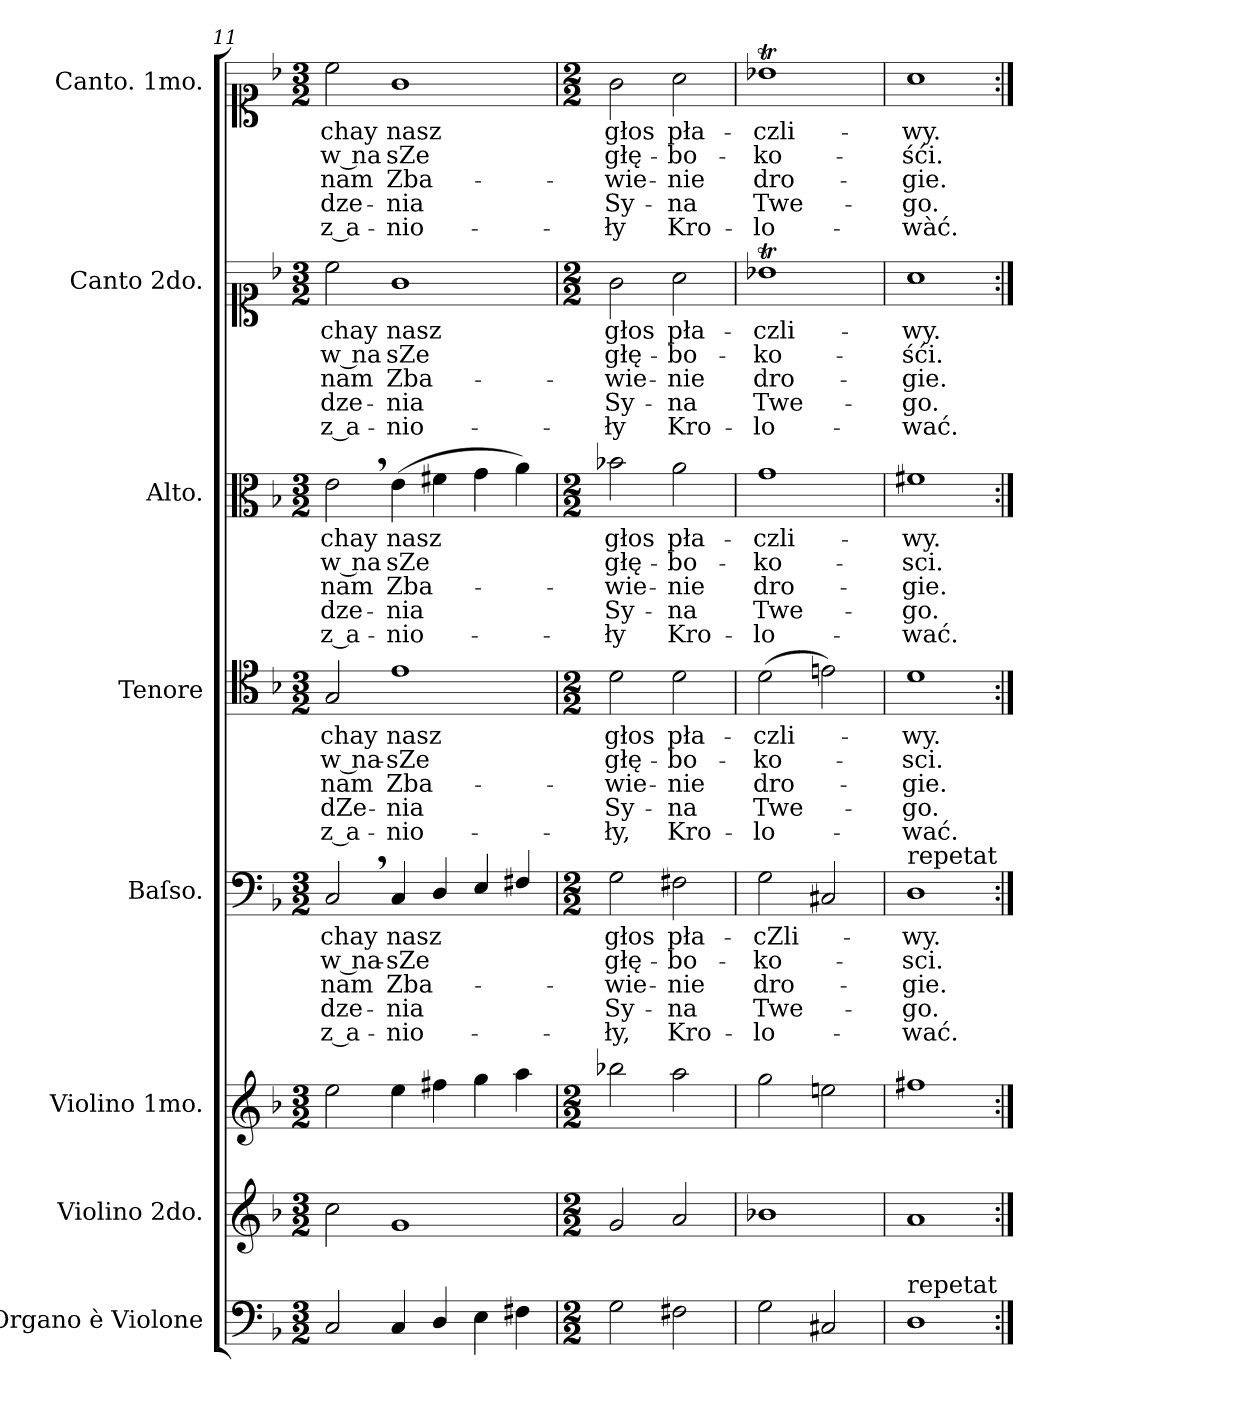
**kern	**kern	**kern	**kern	**text	**text	**text	**text	**text	**kern	**text	**text	**text	**text	**text	**kern	**text	**text	**text	**text	**text	**kern	**text	**text	**text	**text	**text	**kern	**text	**text	**text	**text	**text
*part8	*part7	*part6	*part5	*part5	*part5	*part5	*part5	*part5	*part4	*part4	*part4	*part4	*part4	*part4	*part3	*part3	*part3	*part3	*part3	*part3	*part2	*part2	*part2	*part2	*part2	*part2	*part1	*part1	*part1	*part1	*part1	*part1
*staff8	*staff7	*staff6	*staff5	*staff5	*staff5	*staff5	*staff5	*staff5	*staff4	*staff4	*staff4	*staff4	*staff4	*staff4	*staff3	*staff3	*staff3	*staff3	*staff3	*staff3	*staff2	*staff2	*staff2	*staff2	*staff2	*staff2	*staff1	*staff1	*staff1	*staff1	*staff1	*staff1
*I"Organo è Violone	*I"Violino 2do.	*I"Violino 1mo.	*I"Baſso.	*	*	*	*	*	*I"Tenore	*	*	*	*	*	*I"Alto.	*	*	*	*	*	*I"Canto 2do.	*	*	*	*	*	*I"Canto. 1mo.	*	*	*	*	*
*I'org	*I'vl 2	*I'vl 1	*I'B	*	*	*	*	*	*I'T	*	*	*	*	*	*I'A	*	*	*	*	*	*	*	*	*	*	*	*	*	*	*	*	*
*clefF4	*clefG2	*clefG2	*clefF4	*	*	*	*	*	*clefC4	*	*	*	*	*	*clefC3	*	*	*	*	*	*clefC1	*	*	*	*	*	*clefC1	*	*	*	*	*
*k[b-]	*k[b-]	*k[b-]	*k[b-]	*	*	*	*	*	*k[b-]	*	*	*	*	*	*k[b-]	*	*	*	*	*	*k[b-]	*	*	*	*	*	*k[b-]	*	*	*	*	*
*M3/2	*M3/2	*M3/2	*M3/2	*	*	*	*	*	*M3/2	*	*	*	*	*	*M3/2	*	*	*	*	*	*M3/2	*	*	*	*	*	*M3/2	*	*	*	*	*
=11	=11	=11	=11	=11	=11	=11	=11	=11	=11	=11	=11	=11	=11	=11	=11	=11	=11	=11	=11	=11	=11	=11	=11	=11	=11	=11	=11	=11	=11	=11	=11	=11
2C/	2cc\	2ee\	2C,/	-chay	w na-	nam	-dze-	z a-	2G/	-chay	w na-	nam	-dZe-	z a-	2e,\	-chay	w na	nam	-dze-	z a-	2cc\	-chay	w na	nam	-dze-	z a-	2cc\	-chay	w na	nam	-dze-	z a-
4C/	1g/	4ee\	4C/	nasz	-sZe	Zba-	-nia	-nio-	1e\	nasz	-sZe	Zba-	-nia	-nio-	(4e\	nasz	sZe	Zba-	-nia	-nio-	1g\	nasz	sZe	Zba-	-nia	-nio-	1g\	nasz	sZe	Zba-	-nia	-nio-
4D/	.	4ff#X\	4D/	.	.	.	.	.	.	.	.	.	.	.	4f#X\	.	.	.	.	.	.	.	.	.	.	.	.	.	.	.	.	.
4E\	.	4gg\	4E/	.	.	.	.	.	.	.	.	.	.	.	4g\	.	.	.	.	.	.	.	.	.	.	.	.	.	.	.	.	.
4F#X\	.	4aa\	4F#X/	.	.	.	.	.	.	.	.	.	.	.	4a\)	.	.	.	.	.	.	.	.	.	.	.	.	.	.	.	.	.
=12	=12	=12	=12	=12	=12	=12	=12	=12	=12	=12	=12	=12	=12	=12	=12	=12	=12	=12	=12	=12	=12	=12	=12	=12	=12	=12	=12	=12	=12	=12	=12	=12
*M2/2	*M2/2	*M2/2	*M2/2	*	*	*	*	*	*M2/2	*	*	*	*	*	*M2/2	*	*	*	*	*	*M2/2	*	*	*	*	*	*M2/2	*	*	*	*	*
2G\	2g/	2bb-X\	2G\	głos	głę-	wie-	Sy-	-ły,	2d\	głos	głę-	wie-	Sy-	-ły,	2b-X\	głos	głę-	wie-	Sy-	-ły	2g\	głos	głę-	wie-	Sy-	-ły	2g\	głos	głę-	wie-	Sy-	-ły
2F#X\	2a/	2aa\	2F#X\	pła-	-bo-	-nie	-na	Kro-	2d\	pła-	-bo-	-nie	-na	Kro-	2a\	pła-	-bo-	-nie	-na	Kro-	2a\	pła-	-bo-	-nie	-na	Kro-	2a\	pła-	-bo-	-nie	-na	Kro-
=13	=13	=13	=13	=13	=13	=13	=13	=13	=13	=13	=13	=13	=13	=13	=13	=13	=13	=13	=13	=13	=13	=13	=13	=13	=13	=13	=13	=13	=13	=13	=13	=13
2G\	1b-X\	2gg\	2G\	-cZli-	-ko-	dro-	Twe-	-lo-	(2d\	-czli-	-ko-	dro-	Twe-	-lo-	1g\	-czli-	-ko-	dro-	Twe-	-lo-	1b-XT\	-czli-	-ko-	dro-	Twe-	-lo-	1b-XT\	-czli-	-ko-	dro-	Twe-	-lo-
2C#X/	.	2een\	2C#X/	.	.	.	.	.	2en\)	.	.	.	.	.	.	.	.	.	.	.	.	.	.	.	.	.	.	.	.	.	.	.
=14	=14	=14	=14	=14	=14	=14	=14	=14	=14	=14	=14	=14	=14	=14	=14	=14	=14	=14	=14	=14	=14	=14	=14	=14	=14	=14	=14	=14	=14	=14	=14	=14
!	!	!	!LO:TX:a:t=repetat	!	!	!	!	!	!	!	!	!	!	!	!	!	!	!	!	!	!	!	!	!	!	!	!	!	!	!	!	!
!LO:TX:a:t=repetat	!	!	!	!	!	!	!	!	!	!	!	!	!	!	!	!	!	!	!	!	!	!	!	!	!	!	!	!	!	!	!	!
1D\	1a/	1ff#X\	1D\	-wy.	-sci.	-gie.	-go.	-wać.	1d\	-wy.	-sci.	-gie.	-go.	-wać.	1f#X\	-wy.	-sci.	-gie.	-go.	-wać.	1a\	-wy.	-śći.	-gie.	-go.	-wać.	1a\	-wy.	-śći.	-gie.	-go.	-wàć.
=:|!	=:|!	=:|!	=:|!	=:|!	=:|!	=:|!	=:|!	=:|!	=:|!	=:|!	=:|!	=:|!	=:|!	=:|!	=:|!	=:|!	=:|!	=:|!	=:|!	=:|!	=:|!	=:|!	=:|!	=:|!	=:|!	=:|!	=:|!	=:|!	=:|!	=:|!	=:|!	=:|!
*-	*-	*-	*-	*-	*-	*-	*-	*-	*-	*-	*-	*-	*-	*-	*-	*-	*-	*-	*-	*-	*-	*-	*-	*-	*-	*-	*-	*-	*-	*-	*-	*-
